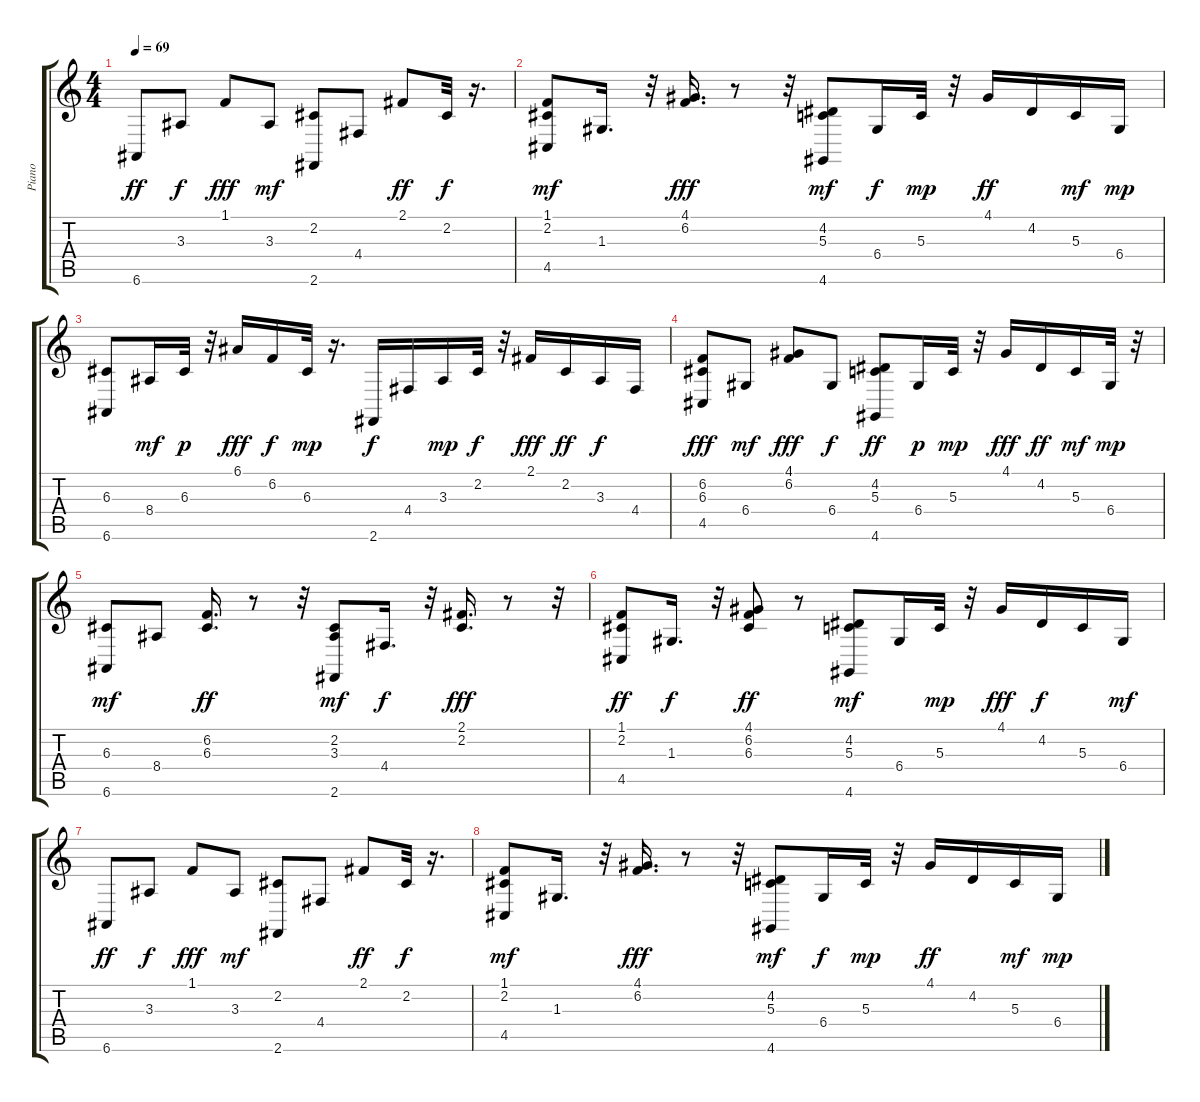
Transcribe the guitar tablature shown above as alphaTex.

\track ("Piano" "Piano") {instrument acousticgrandpiano}
\staff {score tabs}
\tuning (E4 B3 G3 D3 A2 E2) {hide}
\ts (4 4)
\tempo 69
\clef g2
\ks c
6.6.8{dy ff} 3.3.8{dy f} 1.1.8{dy fff} 3.3.8{dy mf} (2.2 2.6).8 4.4.8 2.1.8{dy ff} 2.2.32{dy f} r.16{d} |
(1.1 2.2 4.5).8{dy mf} 1.3.16{d} r.32 (4.1 6.2).16{d dy fff} r.8 r.32 (4.2 5.3 4.6).8{dy mf} 6.4.16{dy f} 5.3.32{dy mp} r.32 4.1.16{dy ff} 4.2.16 5.3.16{dy mf} 6.4.16{dy mp} |
(6.3 6.6).8 8.4.16{dy mf} 6.3.32{dy p} r.32 6.1.16{dy fff} 6.2.16{dy f} 6.3.32{dy mp} r.16{d} 2.6.16{dy f} 4.4.16 3.3.16{dy mp} 2.2.32{dy f} r.32 2.1.16{dy fff} 2.2.16{dy ff} 3.3.16{dy f} 4.4.16 |
(6.2 6.3 4.5).8{dy fff} 6.4.8{dy mf} (4.1 6.2).8{dy fff} 6.4.8{dy f} (4.2 5.3 4.6).8{dy ff} 6.4.16{dy p} 5.3.32{dy mp} r.32 4.1.16{dy fff} 4.2.16{dy ff} 5.3.16{dy mf} 6.4.32{dy mp} r.32 |
(6.3 6.6).8{dy mf} 8.4.8 (6.2 6.3).16{d dy ff} r.8 r.32 (2.2 3.3 2.6).8{dy mf} 4.4.16{d dy f} r.32 (2.1 2.2).16{d dy fff} r.8 r.32 |
(1.1 2.2 4.5).8{dy ff} 1.3.16{d dy f} r.32 (4.1 6.2 6.3).8{dy ff} r.8 (4.2 5.3 4.6).8{dy mf} 6.4.16 5.3.32{dy mp} r.32 4.1.16{dy fff} 4.2.16{dy f} 5.3.16 6.4.16{dy mf} |
6.6.8{dy ff} 3.3.8{dy f} 1.1.8{dy fff} 3.3.8{dy mf} (2.2 2.6).8 4.4.8 2.1.8{dy ff} 2.2.32{dy f} r.16{d} |
(1.1 2.2 4.5).8{dy mf} 1.3.16{d} r.32 (4.1 6.2).16{d dy fff} r.8 r.32 (4.2 5.3 4.6).8{dy mf} 6.4.16{dy f} 5.3.32{dy mp} r.32 4.1.16{dy ff} 4.2.16 5.3.16{dy mf} 6.4.16{dy mp}
